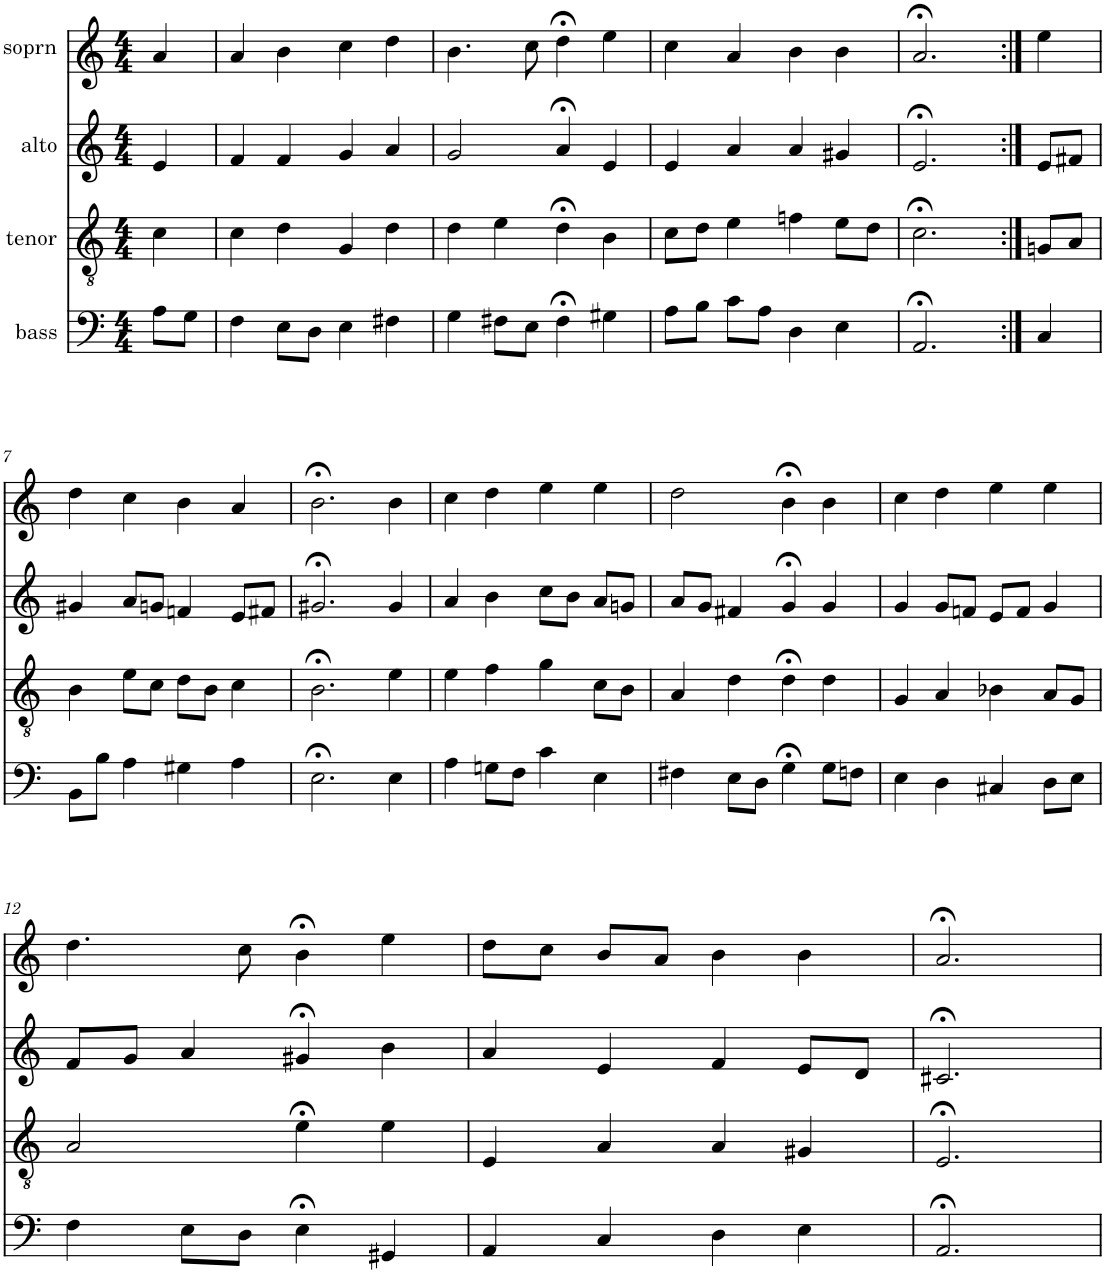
**kern	**kern	**kern	**kern
*part4	*part3	*part2	*part1
*staff4	*staff3	*staff2	*staff1
*I"bass	*I"tenor	*I"alto	*I"soprn
*clefF4	*clefGv2	*clefG2	*clefG2
*k[]	*k[]	*k[]	*k[]
*M4/4	*M4/4	*M4/4	*M4/4
=1	=1	=1	=1
8A\L	4c\	4e/	4a/
8G\J	.	.	.
=2	=2	=2	=2
4F\	4c\	4f/	4a/
8E\L	4d\	4f/	4b\
8D\J	.	.	.
4E\	4G/	4g/	4cc\
4F#X\	4d\	4a/	4dd\
=3	=3	=3	=3
4G\	4d\	2g/	4.b\
8F#X\L	4e\	.	.
8E\J	.	.	8cc\
4F#;<\	4d;<\	4a;</	4dd;<\
4G#X\	4B\	4e/	4ee\
=4	=4	=4	=4
8A\L	8c\L	4e/	4cc\
8B\J	8d\J	.	.
8c\L	4e\	4a/	4a/
8A\J	.	.	.
4D\	4fn\	4a/	4b\
4E\	8e\L	4g#X/	4b\
.	8d\J	.	.
=5	=5	=5	=5
2.AA;</	2.c;<\	2.e;</	2.a;</
=6:|!	=6:|!	=6:|!	=6:|!
4C/	8Gn/L	8e/L	4ee\
.	8A/J	8f#X/J	.
!!LO:LB:g=z
=7	=7	=7	=7
8BB\L	4B\	4g#X/	4dd\
8B\J	.	.	.
4A\	8e\L	8a/L	4cc\
.	8c\J	8gn/J	.
4G#X\	8d\L	4fn/	4b\
.	8B\J	.	.
4A\	4c\	8e/L	4a/
.	.	8f#X/J	.
=8	=8	=8	=8
2.E;<\	2.B;<\	2.g#X;</	2.b;<\
4E\	4e\	4g#/	4b\
=9	=9	=9	=9
4A\	4e\	4a/	4cc\
8Gn\L	4f\	4b\	4dd\
8F\J	.	.	.
4c\	4g\	8cc\L	4ee\
.	.	8b\J	.
4E\	8c\L	8a/L	4ee\
.	8B\J	8gn/J	.
=10	=10	=10	=10
4F#X\	4A/	8a/L	2dd\
.	.	8g/J	.
8E\L	4d\	4f#X/	.
8D\J	.	.	.
4G;<\	4d;<\	4g;</	4b;<\
8G\L	4d\	4g/	4b\
8Fn\J	.	.	.
=11	=11	=11	=11
4E\	4G/	4g/	4cc\
4D\	4A/	8g/L	4dd\
.	.	8fn/J	.
4C#X/	4B-X\	8e/L	4ee\
.	.	8f/J	.
8D\L	8A/L	4g/	4ee\
8E\J	8G/J	.	.
!!LO:LB:g=z
=12	=12	=12	=12
4F\	2A/	8f/L	4.dd\
.	.	8g/J	.
8E\L	.	4a/	.
8D\J	.	.	8cc\
4E;<\	4e;<\	4g#X;</	4b;<\
4GG#X/	4e\	4b\	4ee\
=13	=13	=13	=13
4AA/	4E/	4a/	8dd\L
.	.	.	8cc\J
4C/	4A/	4e/	8b/L
.	.	.	8a/J
4D\	4A/	4f/	4b\
4E\	4G#X/	8e/L	4b\
.	.	8d/J	.
=14	=14	=14	=14
2.AA;</	2.E;</	2.c#X;</	2.a;</
=	=	=	=
*-	*-	*-	*-
